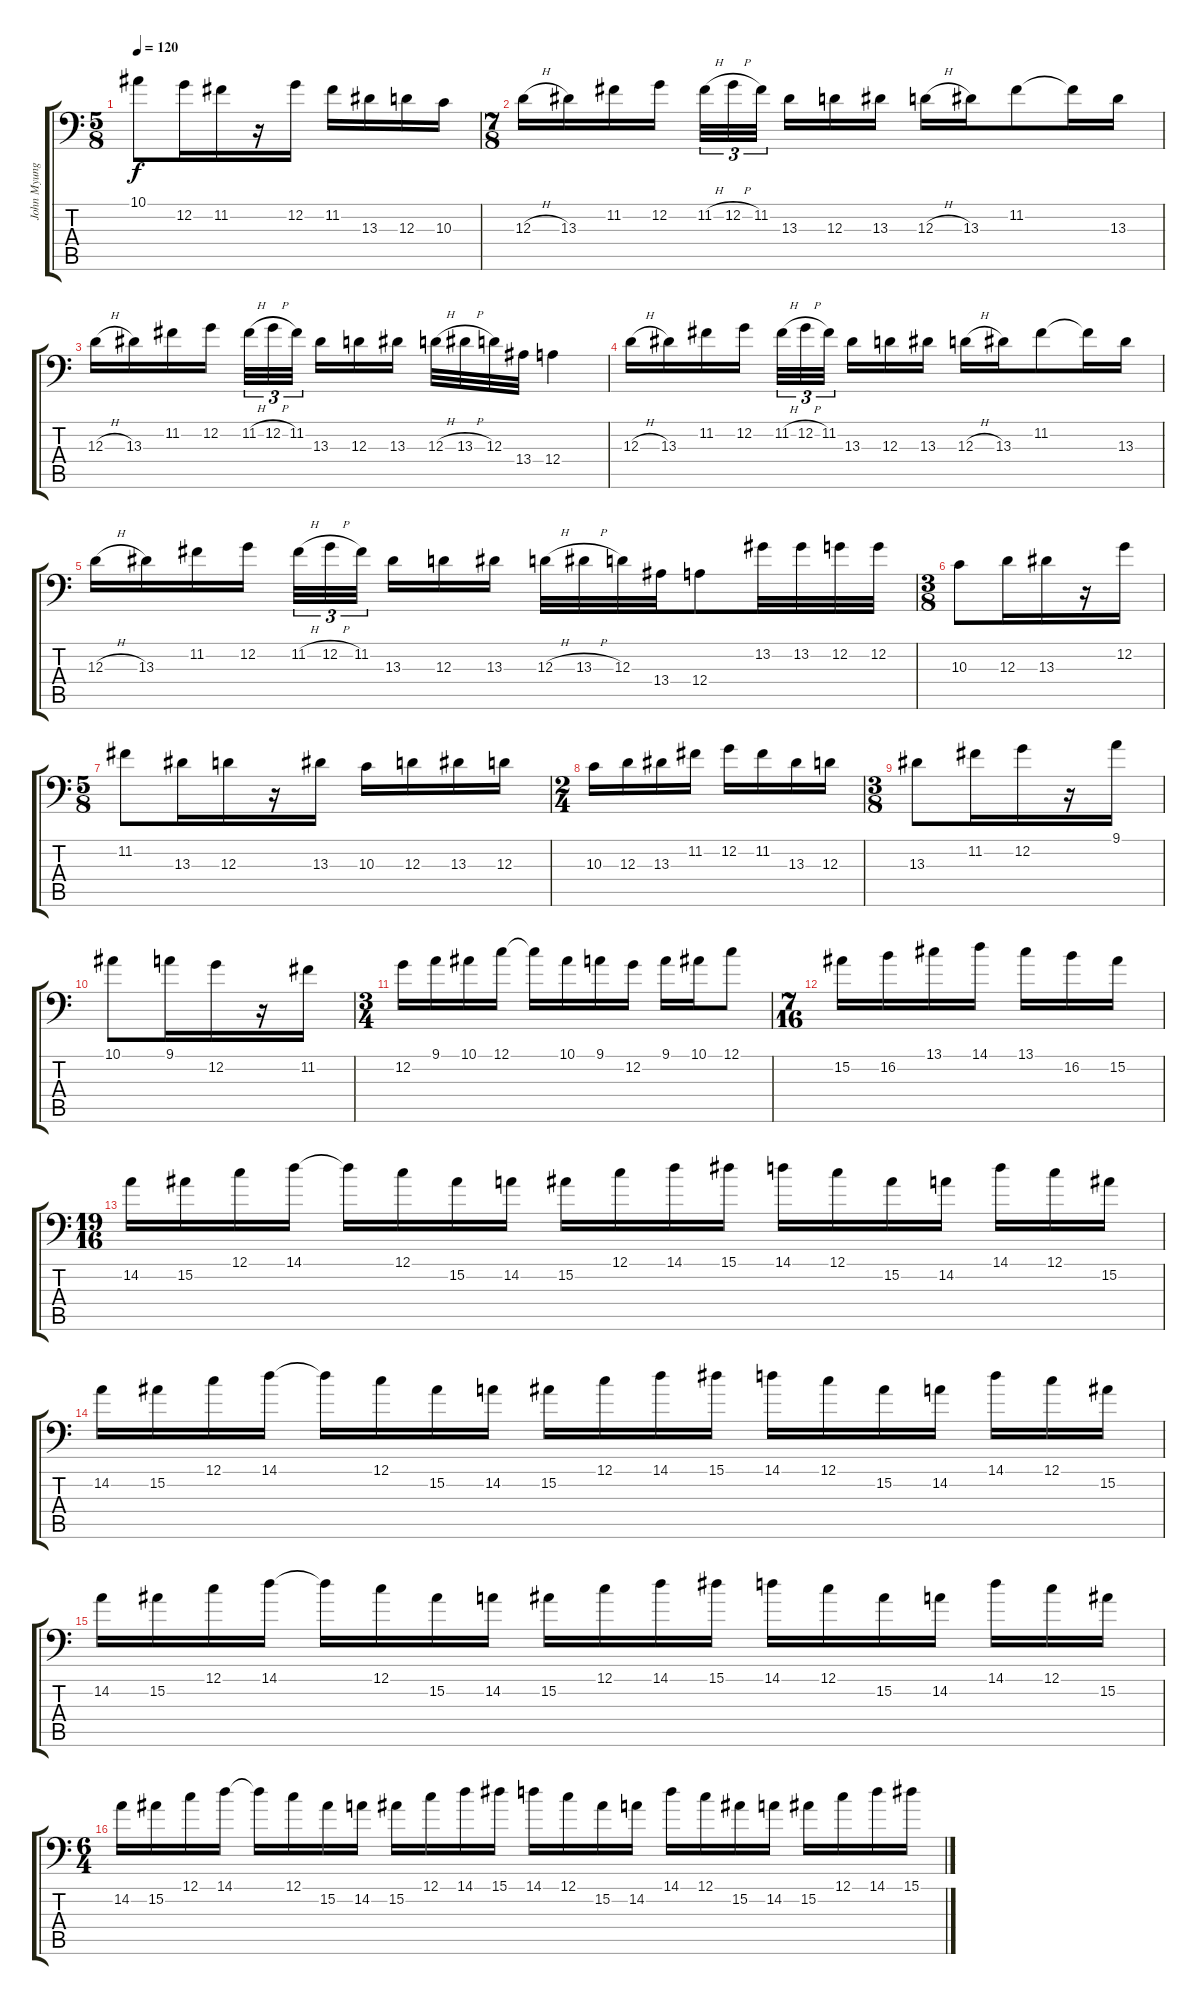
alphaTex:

\track ("John Myung - 6 Strings Bass" "John Myung") {instrument electricbassfinger}
\staff {score tabs}
\tuning (C3 G2 D2 A1 E1 B0) {hide}
\ts (5 8)
\tempo 120
\clef f4
\ks c
10.1.8{dy f} 12.2.16 11.2.16 r.16 12.2.16 11.2.16 13.3.16 12.3.16 10.3.16 |
\ts (7 8)
12.3{h}.16 13.3.16 11.2.16 12.2.16 11.2{h}.32{tu (3 2)} 12.2{h}.32{tu (3 2)} 11.2.32{tu (3 2)} 13.3.16 12.3.16 13.3.16 12.3{h}.16 13.3.16 11.2.8 11.2{t}.16 13.3.16 |
12.3{h}.16 13.3.16 11.2.16 12.2.16 11.2{h}.32{tu (3 2)} 12.2{h}.32{tu (3 2)} 11.2.32{tu (3 2)} 13.3.16 12.3.16 13.3.16 12.3{h}.32 13.3{h}.32 12.3.32 13.4.32 12.4.4 |
12.3{h}.16 13.3.16 11.2.16 12.2.16 11.2{h}.32{tu (3 2)} 12.2{h}.32{tu (3 2)} 11.2.32{tu (3 2)} 13.3.16 12.3.16 13.3.16 12.3{h}.16 13.3.16 11.2.8 11.2{t}.16 13.3.16 |
12.3{h}.16 13.3.16 11.2.16 12.2.16 11.2{h}.32{tu (3 2)} 12.2{h}.32{tu (3 2)} 11.2.32{tu (3 2)} 13.3.16 12.3.16 13.3.16 12.3{h}.32 13.3{h}.32 12.3.32 13.4.32 12.4.8 13.2.32 13.2.32 12.2.32 12.2.32 |
\ts (3 8)
10.3.8 12.3.16 13.3.16 r.16 12.2.16 |
\ts (5 8)
11.2.8 13.3.16 12.3.16 r.16 13.3.16 10.3.16 12.3.16 13.3.16 12.3.16 |
\ts (2 4)
10.3.16 12.3.16 13.3.16 11.2.16 12.2.16 11.2.16 13.3.16 12.3.16 |
\ts (3 8)
13.3.8 11.2.16 12.2.16 r.16 9.1.16 |
10.1.8 9.1.16 12.2.16 r.16 11.2.16 |
\ts (3 4)
12.2.16 9.1.16 10.1.16 12.1.16 12.1{t}.16 10.1.16 9.1.16 12.2.16 9.1.16 10.1.16 12.1.8 |
\ts (7 16)
15.2.16 16.2.16 13.1.16 14.1.16 13.1.16 16.2.16 15.2.16 |
\ts (19 16)
14.2.16 15.2.16 12.1.16 14.1.16 14.1{t}.16 12.1.16 15.2.16 14.2.16 15.2.16 12.1.16 14.1.16 15.1.16 14.1.16 12.1.16 15.2.16 14.2.16 14.1.16 12.1.16 15.2.16 |
14.2.16 15.2.16 12.1.16 14.1.16 14.1{t}.16 12.1.16 15.2.16 14.2.16 15.2.16 12.1.16 14.1.16 15.1.16 14.1.16 12.1.16 15.2.16 14.2.16 14.1.16 12.1.16 15.2.16 |
14.2.16 15.2.16 12.1.16 14.1.16 14.1{t}.16 12.1.16 15.2.16 14.2.16 15.2.16 12.1.16 14.1.16 15.1.16 14.1.16 12.1.16 15.2.16 14.2.16 14.1.16 12.1.16 15.2.16 |
\ts (6 4)
14.2.16 15.2.16 12.1.16 14.1.16 14.1{t}.16 12.1.16 15.2.16 14.2.16 15.2.16 12.1.16 14.1.16 15.1.16 14.1.16 12.1.16 15.2.16 14.2.16 14.1.16 12.1.16 15.2.16 14.2.16 15.2.16 12.1.16 14.1.16 15.1.16
